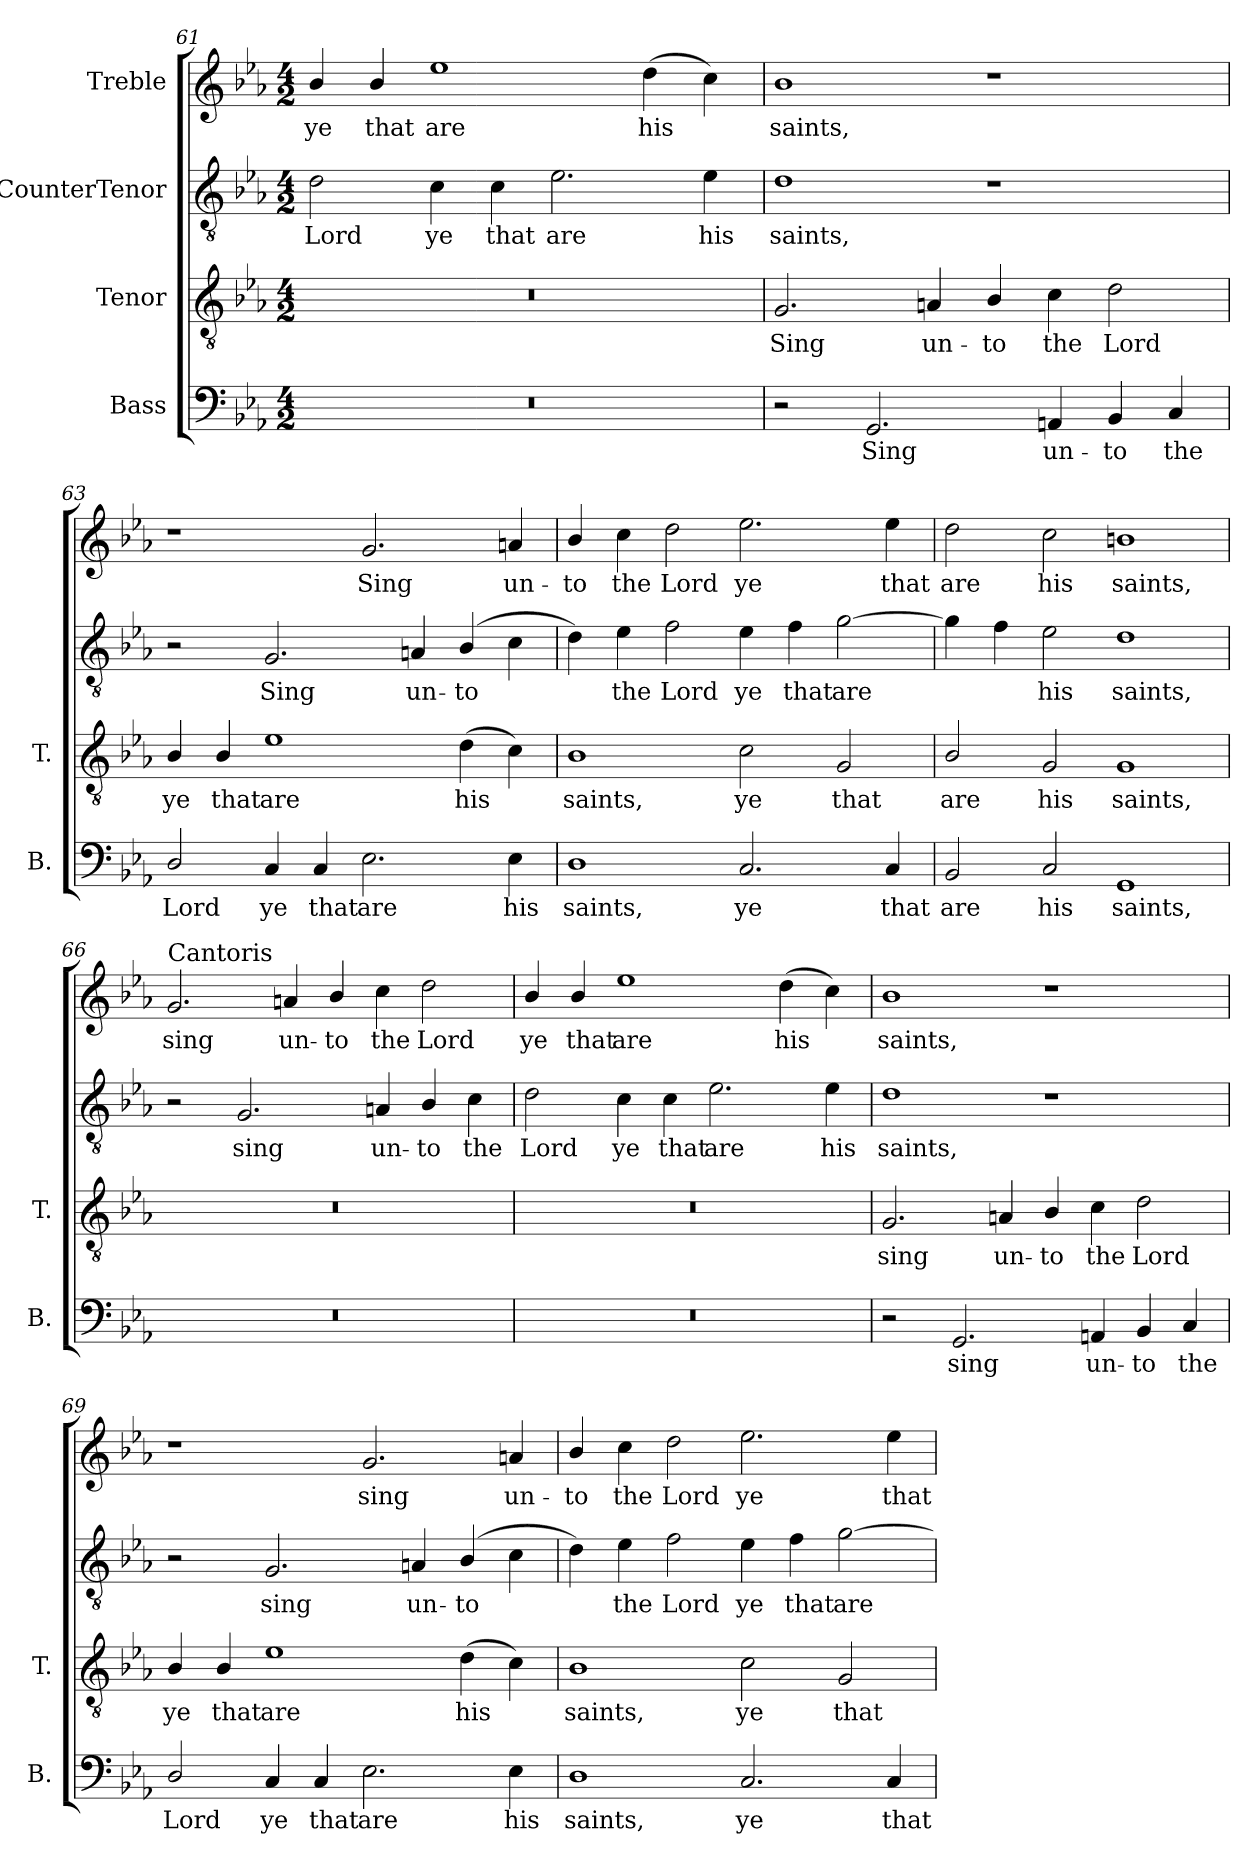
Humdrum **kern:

**kern	**text	**kern	**text	**kern	**text	**kern	**text
*part4	*part4	*part3	*part3	*part2	*part2	*part1	*part1
*staff4	*staff4	*staff3	*staff3	*staff2	*staff2	*staff1	*staff1
*I"Bass	*	*I"Tenor	*	*I"CounterTenor	*	*I"Treble	*
*I'B.	*	*I'T.	*	*	*	*	*
*clefF4	*	*clefGv2	*	*clefGv2	*	*clefG2	*
*	*	*ITrd7c12	*	*ITrd7c12	*	*	*
*k[b-e-a-]	*	*k[b-e-a-]	*	*k[b-e-a-]	*	*k[b-e-a-]	*
*c:	*	*c:	*	*c:	*	*c:	*
*M4/2	*	*M4/2	*	*M4/2	*	*M4/2	*
=61	=61	=61	=61	=61	=61	=61	=61
!LO:N:vis=1	!	!LO:N:vis=1	!	!	!LO:LY:b	!	!LO:LY:b
0r	.	0r	.	2D\	Lord	4b-/	ye
!	!	!	!	!	!	!	!LO:LY:b
.	.	.	.	.	.	4b-/	that
!	!	!	!	!	!LO:LY:b	!	!LO:LY:b
.	.	.	.	4C\	ye	1ee-	are
!	!	!	!	!	!LO:LY:b	!	!
.	.	.	.	4C\	that	.	.
!	!	!	!	!	!LO:LY:b	!	!
.	.	.	.	2.E-\	are	.	.
!	!	!	!	!	!	!	!LO:LY:b
.	.	.	.	.	.	(>4dd\	his
!	!	!	!	!	!LO:LY:b	!	!
.	.	.	.	4E-\	his	4cc\)	.
=62	=62	=62	=62	=62	=62	=62	=62
!	!	!	!LO:LY:b	!	!LO:LY:b	!	!LO:LY:b
2r	.	2.GG/	Sing	1D	saints,	1b-	saints,
!	!LO:LY:b	!	!	!	!	!	!
2.GG/	Sing	.	.	.	.	.	.
!	!	!	!LO:LY:b	!	!	!	!
.	.	4AAn/	un-	.	.	.	.
!	!	!	!LO:LY:b	!	!	!	!
.	.	4BB-/	-to	1r	.	1r	.
!	!LO:LY:b	!	!LO:LY:b	!	!	!	!
4AAn/	un-	4C\	the	.	.	.	.
!	!LO:LY:b	!	!LO:LY:b	!	!	!	!
4BB-/	-to	2D\	Lord	.	.	.	.
!	!LO:LY:b	!	!	!	!	!	!
4C/	the	.	.	.	.	.	.
!!LO:LB:g=z
=63	=63	=63	=63	=63	=63	=63	=63
!	!LO:LY:b	!	!LO:LY:b	!	!	!	!
2D/	Lord	4BB-/	ye	2r	.	1r	.
!	!	!	!LO:LY:b	!	!	!	!
.	.	4BB-/	that	.	.	.	.
!	!LO:LY:b	!	!LO:LY:b	!	!LO:LY:b	!	!
4C/	ye	1E-	are	2.GG/	Sing	.	.
!	!LO:LY:b	!	!	!	!	!	!
4C/	that	.	.	.	.	.	.
!	!LO:LY:b	!	!	!	!	!	!LO:LY:b
2.E-\	are	.	.	.	.	2.g/	Sing
!	!	!	!	!	!LO:LY:b	!	!
.	.	.	.	4AAn/	un-	.	.
!	!	!	!LO:LY:b	!	!LO:LY:b	!	!
.	.	(>4D\	his	(<4BB-/	-to	.	.
!	!LO:LY:b	!	!	!	!	!	!LO:LY:b
4E-\	his	4C\)	.	4C\	.	4an/	un-
=64	=64	=64	=64	=64	=64	=64	=64
!	!LO:LY:b	!	!LO:LY:b	!	!	!	!LO:LY:b
1D	saints,	1BB-	saints,	4D\)	.	4b-/	-to
!	!	!	!	!	!LO:LY:b	!	!LO:LY:b
.	.	.	.	4E-\	the	4cc\	the
!	!	!	!	!	!LO:LY:b	!	!LO:LY:b
.	.	.	.	2F\	Lord	2dd\	Lord
!	!LO:LY:b	!	!LO:LY:b	!	!LO:LY:b	!	!LO:LY:b
2.C/	ye	2C\	ye	4E-\	ye	2.ee-\	ye
!	!	!	!	!	!LO:LY:b	!	!
.	.	.	.	4F\	that	.	.
!	!	!	!LO:LY:b	!	!LO:LY:b	!	!
.	.	2GG/	that	[>2G\	are	.	.
!	!LO:LY:b	!	!	!	!	!	!LO:LY:b
4C/	that	.	.	.	.	4ee-\	that
=65	=65	=65	=65	=65	=65	=65	=65
!	!LO:LY:b	!	!LO:LY:b	!	!	!	!LO:LY:b
2BB-/	are	2BB-/	are	4G\]	.	2dd\	are
.	.	.	.	4F\	.	.	.
!	!LO:LY:b	!	!LO:LY:b	!	!LO:LY:b	!	!LO:LY:b
2C/	his	2GG/	his	2E-\	his	2cc\	his
!	!LO:LY:b	!	!LO:LY:b	!	!LO:LY:b	!	!LO:LY:b
1GG	saints,	1GG	saints,	1D	saints,	1bn	saints,
!!LO:LB:g=z
=66	=66	=66	=66	=66	=66	=66	=66
!	!	!	!	!	!	!LO:TX:a:t=Cantoris	!
!LO:N:vis=1	!	!LO:N:vis=1	!	!	!	!	!LO:LY:b
0r	.	0r	.	2r	.	2.g/	sing
!	!	!	!	!	!LO:LY:b	!	!
.	.	.	.	2.GG/	sing	.	.
!	!	!	!	!	!	!	!LO:LY:b
.	.	.	.	.	.	4an/	un-
!	!	!	!	!	!	!	!LO:LY:b
.	.	.	.	.	.	4b-/	-to
!	!	!	!	!	!LO:LY:b	!	!LO:LY:b
.	.	.	.	4AAn/	un-	4cc\	the
!	!	!	!	!	!LO:LY:b	!	!LO:LY:b
.	.	.	.	4BB-/	-to	2dd\	Lord
!	!	!	!	!	!LO:LY:b	!	!
.	.	.	.	4C\	the	.	.
=67	=67	=67	=67	=67	=67	=67	=67
!LO:N:vis=1	!	!LO:N:vis=1	!	!	!LO:LY:b	!	!LO:LY:b
0r	.	0r	.	2D\	Lord	4b-/	ye
!	!	!	!	!	!	!	!LO:LY:b
.	.	.	.	.	.	4b-/	that
!	!	!	!	!	!LO:LY:b	!	!LO:LY:b
.	.	.	.	4C\	ye	1ee-	are
!	!	!	!	!	!LO:LY:b	!	!
.	.	.	.	4C\	that	.	.
!	!	!	!	!	!LO:LY:b	!	!
.	.	.	.	2.E-\	are	.	.
!	!	!	!	!	!	!	!LO:LY:b
.	.	.	.	.	.	(>4dd\	his
!	!	!	!	!	!LO:LY:b	!	!
.	.	.	.	4E-\	his	4cc\)	.
=68	=68	=68	=68	=68	=68	=68	=68
!	!	!	!LO:LY:b	!	!LO:LY:b	!	!LO:LY:b
2r	.	2.GG/	sing	1D	saints,	1b-	saints,
!	!LO:LY:b	!	!	!	!	!	!
2.GG/	sing	.	.	.	.	.	.
!	!	!	!LO:LY:b	!	!	!	!
.	.	4AAn/	un-	.	.	.	.
!	!	!	!LO:LY:b	!	!	!	!
.	.	4BB-/	-to	1r	.	1r	.
!	!LO:LY:b	!	!LO:LY:b	!	!	!	!
4AAn/	un-	4C\	the	.	.	.	.
!	!LO:LY:b	!	!LO:LY:b	!	!	!	!
4BB-/	-to	2D\	Lord	.	.	.	.
!	!LO:LY:b	!	!	!	!	!	!
4C/	the	.	.	.	.	.	.
!!LO:PB:g=z
=69	=69	=69	=69	=69	=69	=69	=69
!	!LO:LY:b	!	!LO:LY:b	!	!	!	!
2D/	Lord	4BB-/	ye	2r	.	1r	.
!	!	!	!LO:LY:b	!	!	!	!
.	.	4BB-/	that	.	.	.	.
!	!LO:LY:b	!	!LO:LY:b	!	!LO:LY:b	!	!
4C/	ye	1E-	are	2.GG/	sing	.	.
!	!LO:LY:b	!	!	!	!	!	!
4C/	that	.	.	.	.	.	.
!	!LO:LY:b	!	!	!	!	!	!LO:LY:b
2.E-\	are	.	.	.	.	2.g/	sing
!	!	!	!	!	!LO:LY:b	!	!
.	.	.	.	4AAn/	un-	.	.
!	!	!	!LO:LY:b	!	!LO:LY:b	!	!
.	.	(>4D\	his	(4BB-/	-to	.	.
!	!LO:LY:b	!	!	!	!	!	!LO:LY:b
4E-\	his	4C\)	.	4C\	.	4an/	un-
=70	=70	=70	=70	=70	=70	=70	=70
!	!LO:LY:b	!	!LO:LY:b	!	!	!	!LO:LY:b
1D	saints,	1BB-	saints,	4D\)	.	4b-/	-to
!	!	!	!	!	!LO:LY:b	!	!LO:LY:b
.	.	.	.	4E-\	the	4cc\	the
!	!	!	!	!	!LO:LY:b	!	!LO:LY:b
.	.	.	.	2F\	Lord	2dd\	Lord
!	!LO:LY:b	!	!LO:LY:b	!	!LO:LY:b	!	!LO:LY:b
2.C/	ye	2C\	ye	4E-\	ye	2.ee-\	ye
!	!	!	!	!	!LO:LY:b	!	!
.	.	.	.	4F\	that	.	.
!	!	!	!LO:LY:b	!	!LO:LY:b	!	!
.	.	2GG/	that	[>2G\	are	.	.
!	!LO:LY:b	!	!	!	!	!	!LO:LY:b
4C/	that	.	.	.	.	4ee-\	that
=	=	=	=	=	=	=	=
*-	*-	*-	*-	*-	*-	*-	*-
